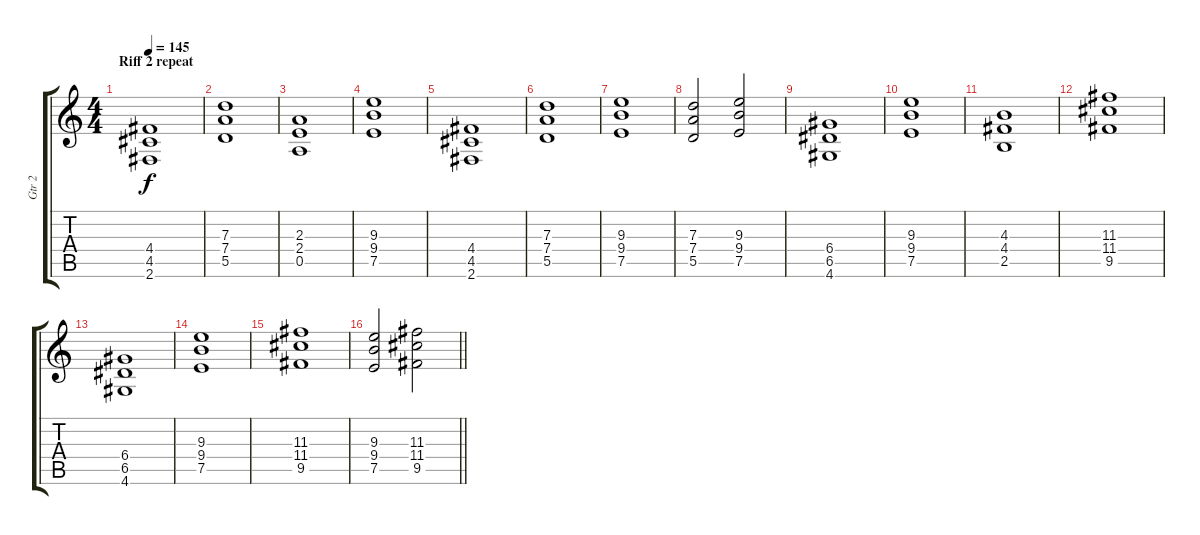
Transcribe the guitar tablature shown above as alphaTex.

\track ("Gtr 2" "Gtr 2") {instrument distortionguitar}
\staff {score tabs}
\tuning (E4 B3 G3 D3 A2 E2) {hide}
\ts (4 4)
\section ("" "Riff 2 repeat")
\tempo 145
\clef g2
\ks c
(4.4 4.5 2.6).1{dy f volume 8} |
(7.3 7.4 5.5).1 |
(2.3 2.4 0.5).1 |
(9.3 9.4 7.5).1 |
(4.4 4.5 2.6).1 |
(7.3 7.4 5.5).1 |
(9.3 9.4 7.5).1 |
(7.3 7.4 5.5).2 (9.3 9.4 7.5).2 |
(6.4 6.5 4.6).1 |
(9.3 9.4 7.5).1 |
(4.3 4.4 2.5).1 |
(11.3 11.4 9.5).1 |
(6.4 6.5 4.6).1 |
(9.3 9.4 7.5).1 |
(11.3 11.4 9.5).1 |
\barLineRight lightlight
(9.3 9.4 7.5).2 (11.3 11.4 9.5).2
